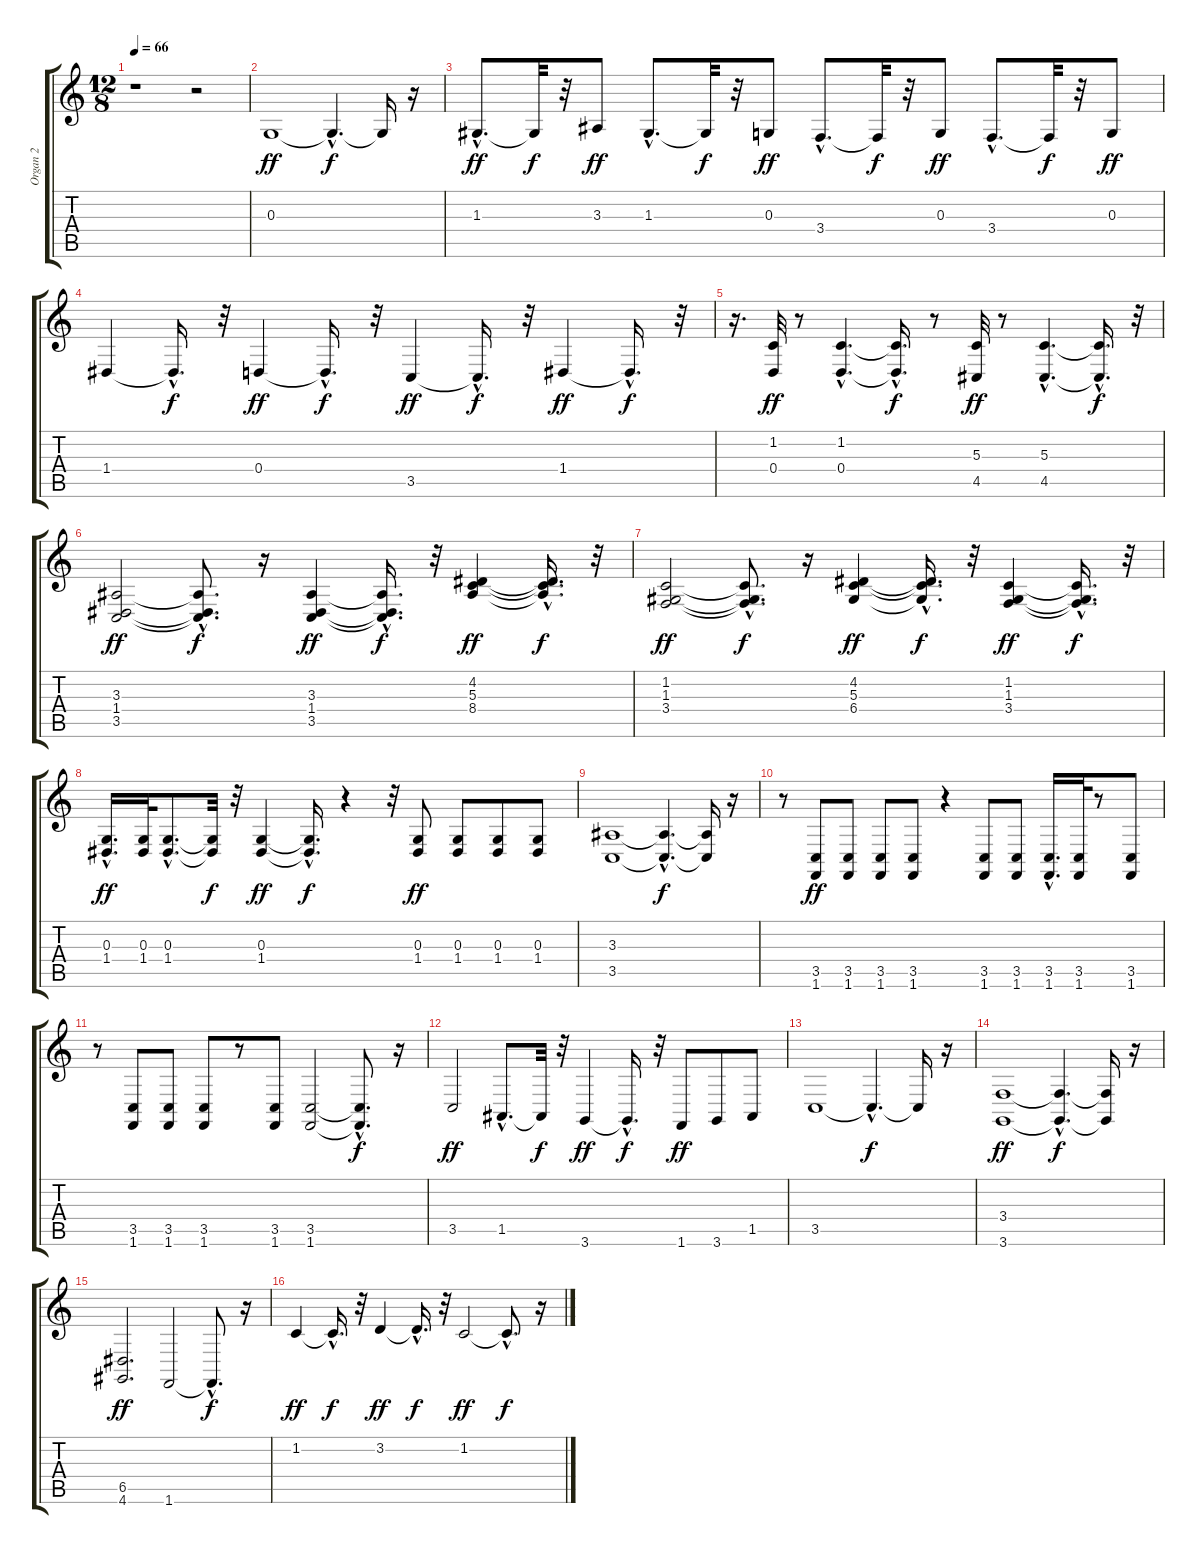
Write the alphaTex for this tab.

\track ("Organ 2" "Organ 2") {instrument churchorgan}
\staff {score tabs}
\tuning (E4 B3 G3 D3 A2 E2) {hide}
\ts (12 8)
\tempo 66
\clef g2
\ks c
r.1{dy ff} r.2 |
0.3.1 0.3{hac t}.4{d dy f} 0.3{t}.16 r.16 |
1.3{hac}.8{d dy ff} 1.3{t}.32{dy f} r.32 3.3.8{dy ff} 1.3{hac}.8{d} 1.3{t}.32{dy f} r.32 0.3.8{dy ff} 3.4{hac}.8{d} 3.4{t}.32{dy f} r.32 0.3.8{dy ff} 3.4{hac}.8{d} 3.4{t}.32{dy f} r.32 0.3.8{dy ff} |
1.4.4 1.4{hac t}.16{d dy f} r.32 0.4.4{dy ff} 0.4{hac t}.16{d dy f} r.32 3.5.4{dy ff} 3.5{hac t}.16{d dy f} r.32 1.4.4{dy ff} 1.4{hac t}.16{d dy f} r.32 |
r.16{d} (1.2 0.4).32{dy ff} r.8 (1.2{hac} 0.4{hac}).4{d} (1.2{hac t} 0.4{hac t}).16{d dy f} r.8 (5.3 4.5).32{dy ff} r.8 (5.3{hac} 4.5{hac}).4{d} (5.3{hac t} 4.5{hac t}).16{d dy f} r.32 |
(3.3 1.4 3.5).2{dy ff} (3.3{hac t} 1.4{hac t} 3.5{hac t}).8{d dy f} r.16 (3.3 1.4 3.5).4{dy ff} (3.3{hac t} 1.4{hac t} 3.5{hac t}).16{d dy f} r.32 (4.2 5.3 8.4).4{dy ff} (4.2{hac t} 5.3{hac t} 8.4{hac t}).16{d dy f} r.32 |
(1.2 1.3 3.4).2{dy ff} (1.2{hac t} 1.3{hac t} 3.4{hac t}).8{d dy f} r.16 (4.2 5.3 6.4).4{dy ff} (4.2{hac t} 5.3{hac t} 6.4{hac t}).16{d dy f} r.32 (1.2 1.3 3.4).4{dy ff} (1.2{hac t} 1.3{hac t} 3.4{hac t}).16{d dy f} r.32 |
(0.3{hac} 1.4{hac}).16{d dy ff} (0.3 1.4).32 (0.3{hac} 1.4{hac}).8{d} (0.3{t} 1.4{t}).32{dy f} r.32 (0.3 1.4).4{dy ff} (0.3{hac t} 1.4{hac t}).16{d dy f} r.4 r.32 (0.3 1.4).8{dy ff} (0.3 1.4).8 (0.3 1.4).8 (0.3 1.4).8 |
(3.3 3.5).1 (3.3{hac t} 3.5{hac t}).4{d dy f} (3.3{t} 3.5{t}).16 r.16 |
r.8 (3.5 1.6).8{dy ff} (3.5 1.6).8 (3.5 1.6).8 (3.5 1.6).8 r.4 (3.5 1.6).8 (3.5 1.6).8 (3.5{hac} 1.6{hac}).16{d} (3.5 1.6).32 r.8 (3.5 1.6).8 |
r.8 (3.5 1.6).8 (3.5 1.6).8 (3.5 1.6).8 r.8 (3.5 1.6).8 (3.5 1.6).2 (3.5{hac t} 1.6{hac t}).8{d dy f} r.16 |
3.5.2{dy ff} 1.5{hac}.8{d} 1.5{t}.32{dy f} r.32 3.6.4{dy ff} 3.6{hac t}.16{d dy f} r.32 1.6.8{dy ff} 3.6.8 1.5.8 |
3.5.1 3.5{hac t}.4{d dy f} 3.5{t}.16 r.16 |
(3.4 3.6).1{dy ff} (3.4{hac t} 3.6{hac t}).4{d dy f} (3.4{t} 3.6{t}).16 r.16 |
(6.5 4.6).2{d dy ff} 1.6.2 1.6{hac t}.8{d dy f} r.16 |
1.2.4{dy ff} 1.2{hac t}.16{d dy f} r.32 3.2.4{dy ff} 3.2{hac t}.16{d dy f} r.32 1.2.2{dy ff} 1.2{hac t}.8{d dy f} r.16
